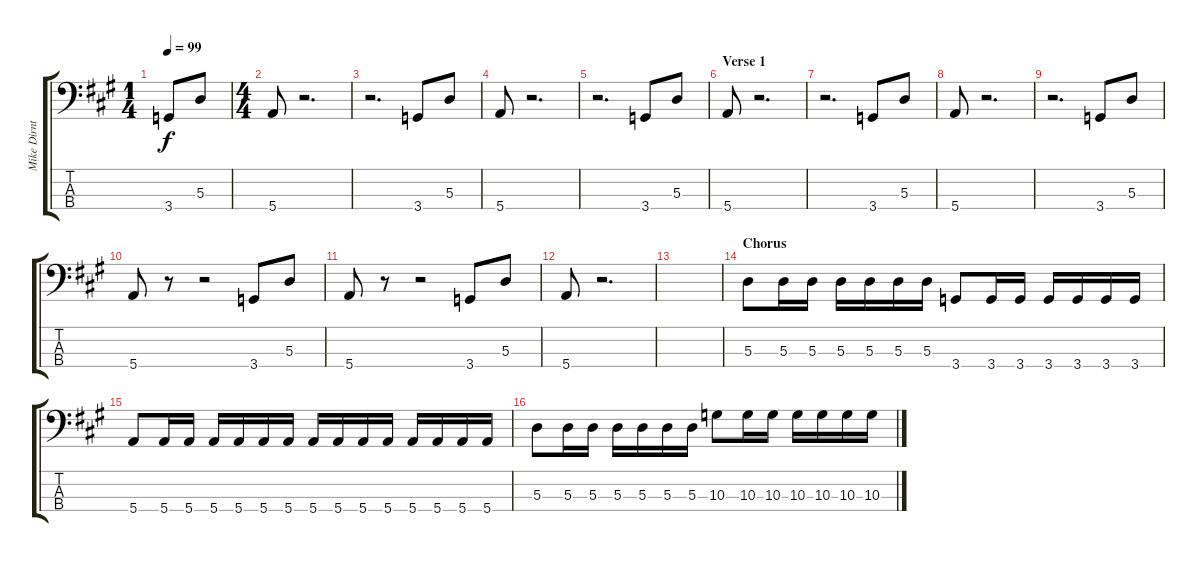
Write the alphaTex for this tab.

\track ("Mike Dirnt Bass" "Mike Dirnt") {instrument electricbassfinger}
\staff {score tabs}
\tuning (G2 D2 A1 E1) {hide}
\ts (1 4)
\tempo 99
\clef f4
\ks a
3.4.8{dy f instrument electricbassfinger} 5.3.8 |
\ts (4 4)
5.4.8 r.2{d} |
r.2{d} 3.4.8 5.3.8 |
5.4.8 r.2{d} |
r.2{d} 3.4.8 5.3.8 |
\section ("" "Verse 1")
5.4.8 r.2{d} |
r.2{d} 3.4.8 5.3.8 |
5.4.8 r.2{d} |
r.2{d} 3.4.8 5.3.8 |
5.4.8 r.8 r.2 3.4.8 5.3.8 |
5.4.8 r.8 r.2 3.4.8 5.3.8 |
5.4.8 r.2{d} |
|
\section ("" "Chorus")
5.3.8 5.3.16 5.3.16 5.3.16 5.3.16 5.3.16 5.3.16 3.4.8 3.4.16 3.4.16 3.4.16 3.4.16 3.4.16 3.4.16 |
5.4.8 5.4.16 5.4.16 5.4.16 5.4.16 5.4.16 5.4.16 5.4.16 5.4.16 5.4.16 5.4.16 5.4.16 5.4.16 5.4.16 5.4.16 |
5.3.8 5.3.16 5.3.16 5.3.16 5.3.16 5.3.16 5.3.16 10.3.8 10.3.16 10.3.16 10.3.16 10.3.16 10.3.16 10.3.16
